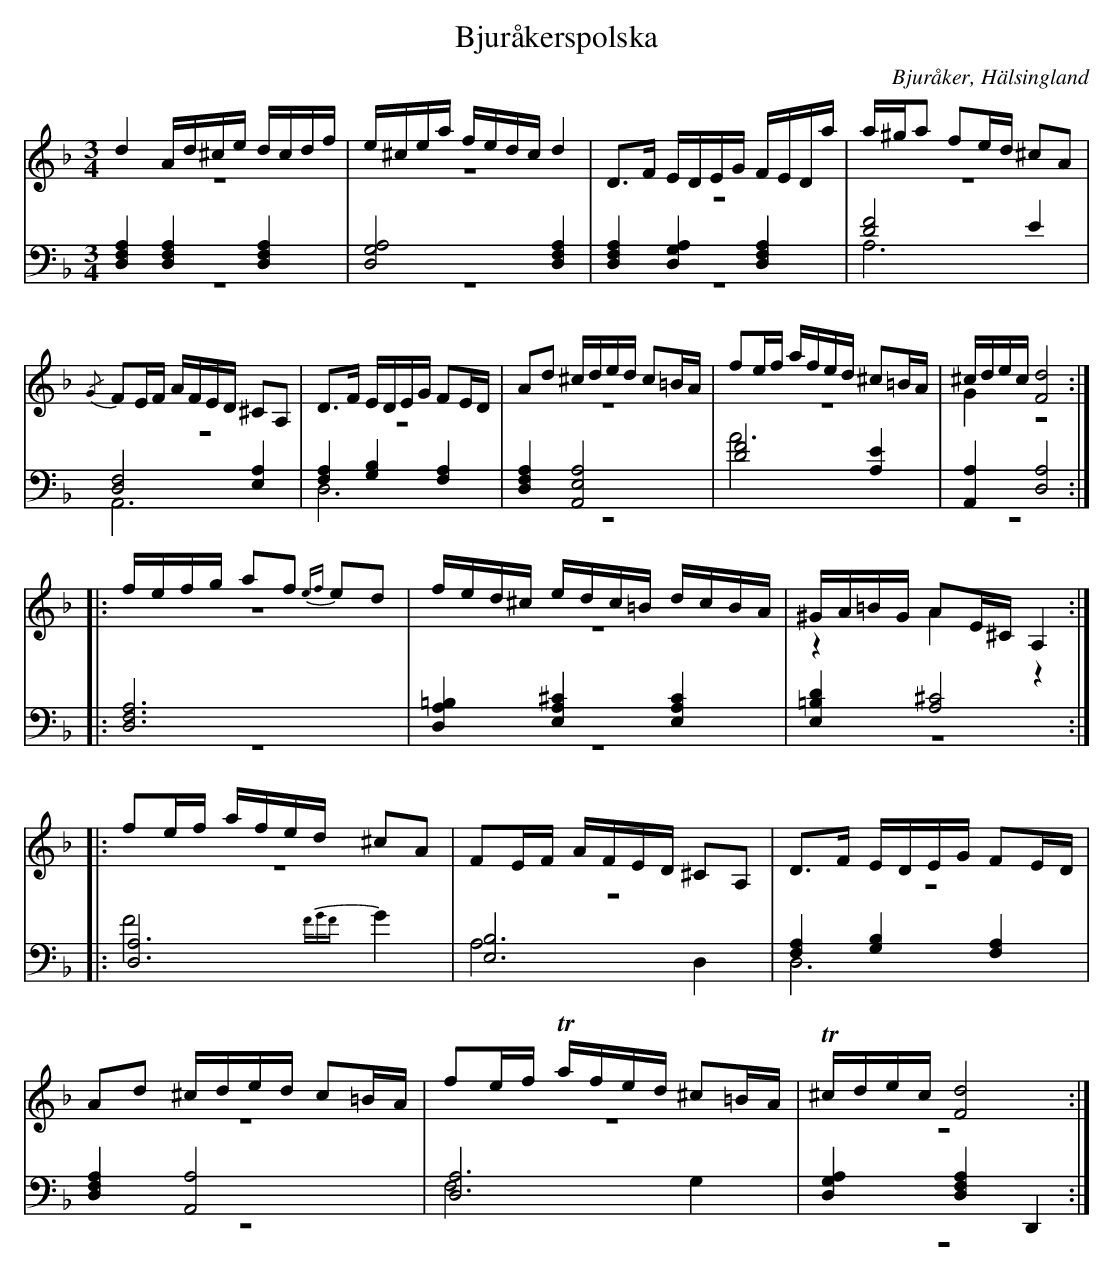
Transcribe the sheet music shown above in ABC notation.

X:1
T: Bjuråkerspolska
O: Bjuråker, Hälsingland
M: 3/4
L: 1/16
K: Dm
V:1
V:2 merge
V:3
V:4 merge
V:1
d4 Ad^ce dcdf |e^cea fedc d4|D2>F2 EDEG FEDa|a^ga2 f2ed ^c2A2|
{/G}F2EF AFED ^C2A,2|D2>F2 EDEG F2ED|A2d2 ^cded c2=BA|f2ef afed ^c2=BA|^cdec [F8d8]:|
|:fefg a2f2 {ef}e2d2 |fed^c edc=B dcBA|^GA=BG A2E^C A,4:|
|:f2ef afed ^c2A2|F2EF AFED ^C2A,2|D2>F2 EDEG F2ED|
A2d2 ^cded c2=BA|f2ef Tafed ^c2=BA|T^cdec [F8d8]:|
V:2
z12|z12|z12|z12|
z12|z12|z12|z12|G4 z8:|
|:z12|z12|z4 A4 z4:|
|:z12|z12|z12|
z12|z12|z12:|
V:3 clef=bass
[D,4F,4A,4] [D,4F,4A,4] [D,4F,4A,4]|[D,8G,8A,8] [D,4F,4A,4]|[D,4F,4A,4] [D,4G,4A,4] [D,4F,4A,4]|[D8F8] E4|
[D,8F,8] [E,4A,4]|[F,4A,4] [G,4B,4] [F,4A,4]|[D,4F,4A,4] [A,,8E,8A,8]|[D8F8] [A,4E4]|[A,,4A,4] [D,8A,8]:|
|:[D,12F,12A,12]|[D,4A,4=B,4] [E,4A,4^C4] [E,4A,4C4]|[E,4=B,4D4] [A,8^C8]:|
|:[D,12A,12]|[E,12B,12]|[F,4A,4] [G,4B,4] [F,4A,4]|
[D,4F,4A,4] [A,,8A,8]|[D,12A,12]|[D,4G,4A,4] [D,4F,4A,4] D,,4:|
V:4 clef=bass
z12|z12|z12|A,12|
A,,12|D,12|z12|A12|z12:|
|:z12|z12|z12:|
|:F8 {FGF}G4|A,8 D,4|D,12|
z12|F,8 G,4|z12:|
